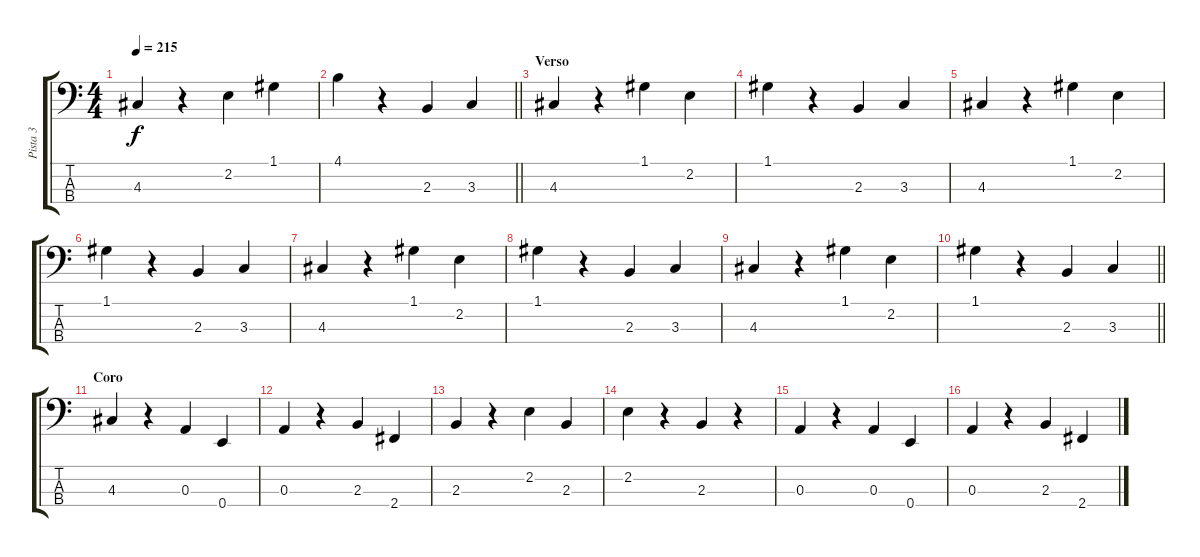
\track ("Pista 3" "Pista 3") {instrument electricbassfinger}
\staff {score tabs}
\tuning (G2 D2 A1 E1) {hide}
\ts (4 4)
\tempo 215
\clef f4
\ks c
4.3.4{dy f} r.4 2.2.4 1.1.4 |
\barLineRight lightlight
4.1.4 r.4 2.3.4 3.3.4 |
\section ("" "Verso")
4.3.4 r.4 1.1.4 2.2.4 |
1.1.4 r.4 2.3.4 3.3.4 |
4.3.4 r.4 1.1.4 2.2.4 |
1.1.4 r.4 2.3.4 3.3.4 |
4.3.4 r.4 1.1.4 2.2.4 |
1.1.4 r.4 2.3.4 3.3.4 |
4.3.4 r.4 1.1.4 2.2.4 |
\barLineRight lightlight
1.1.4 r.4 2.3.4 3.3.4 |
\section ("" "Coro")
4.3.4 r.4 0.3.4 0.4.4 |
0.3.4 r.4 2.3.4 2.4.4 |
2.3.4 r.4 2.2.4 2.3.4 |
2.2.4 r.4 2.3.4 r.4 |
0.3.4 r.4 0.3.4 0.4.4 |
0.3.4 r.4 2.3.4 2.4.4
